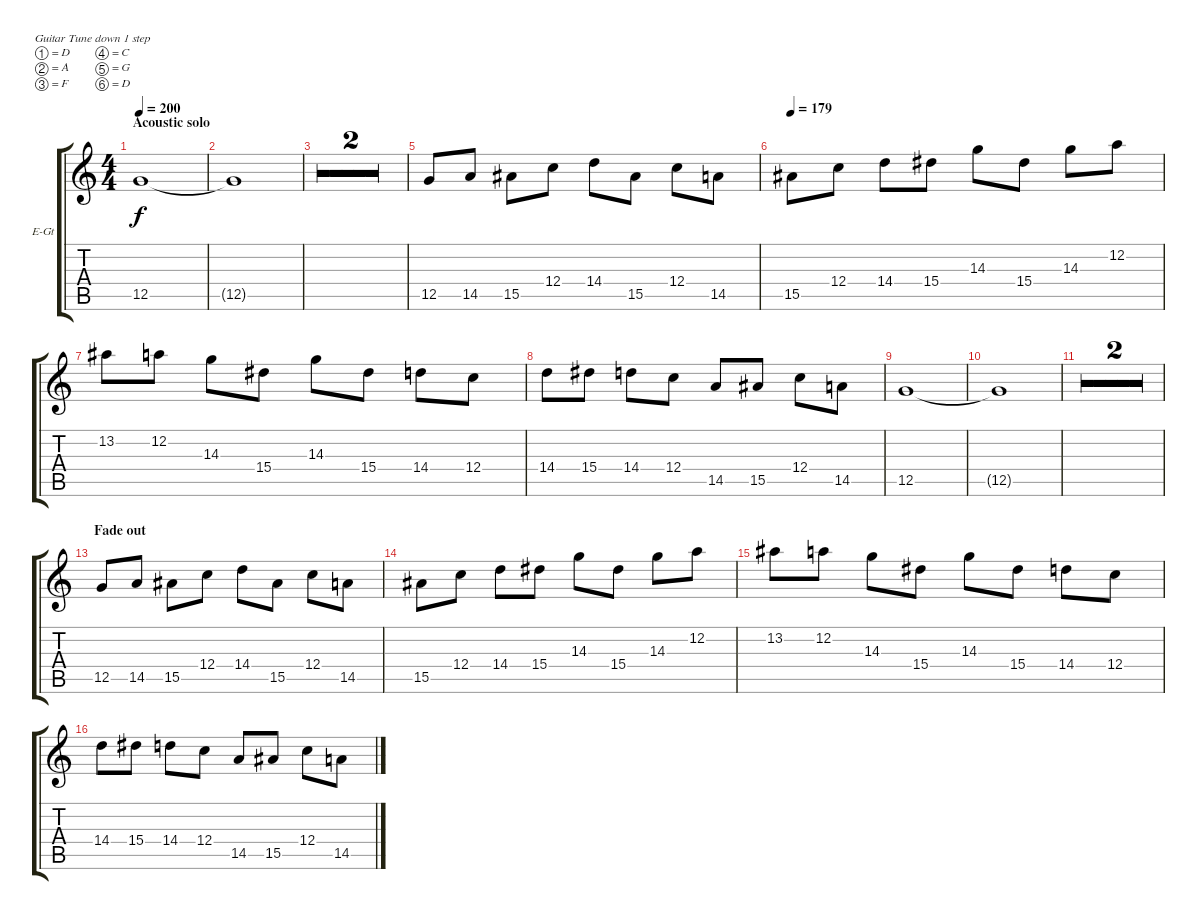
\bracketExtendMode groupsimilarinstruments
\firstSystemTrackNameOrientation horizontal
\otherSystemsTrackNameOrientation horizontal
\track ("Fills+solo" "E-Gt") {multiBarRest instrument distortionguitar}
\staff {score tabs}
\tuning (D4 A3 F3 C3 G2 D2)
\ts (4 4)
\section ("" "Acoustic solo")
\tempo 200
\clef g2
\ks c
12.5.1{dy f} |
12.5{t}.1 |
r.1 |
r.1 |
12.5.8 14.5.8 15.5.8 12.4.8 14.4.8 15.5.8 12.4.8 14.5.8 |
\tempo 179
15.5.8 12.4.8 14.4.8 15.4.8 14.3.8 15.4.8 14.3.8 12.2.8 |
13.2.8 12.2.8 14.3.8 15.4.8 14.3.8 15.4.8 14.4.8 12.4.8 |
14.4.8 15.4.8 14.4.8 12.4.8 14.5.8 15.5.8 12.4.8 14.5.8 |
12.5.1 |
12.5{t}.1 |
r.1 |
r.1 |
\section ("" "Fade out")
12.5.8 14.5.8 15.5.8 12.4.8 14.4.8 15.5.8 12.4.8 14.5.8 |
15.5.8 12.4.8 14.4.8 15.4.8 14.3.8 15.4.8 14.3.8 12.2.8 |
13.2.8 12.2.8 14.3.8 15.4.8 14.3.8 15.4.8 14.4.8 12.4.8 |
14.4.8 15.4.8 14.4.8 12.4.8 14.5.8 15.5.8 12.4.8 14.5.8
